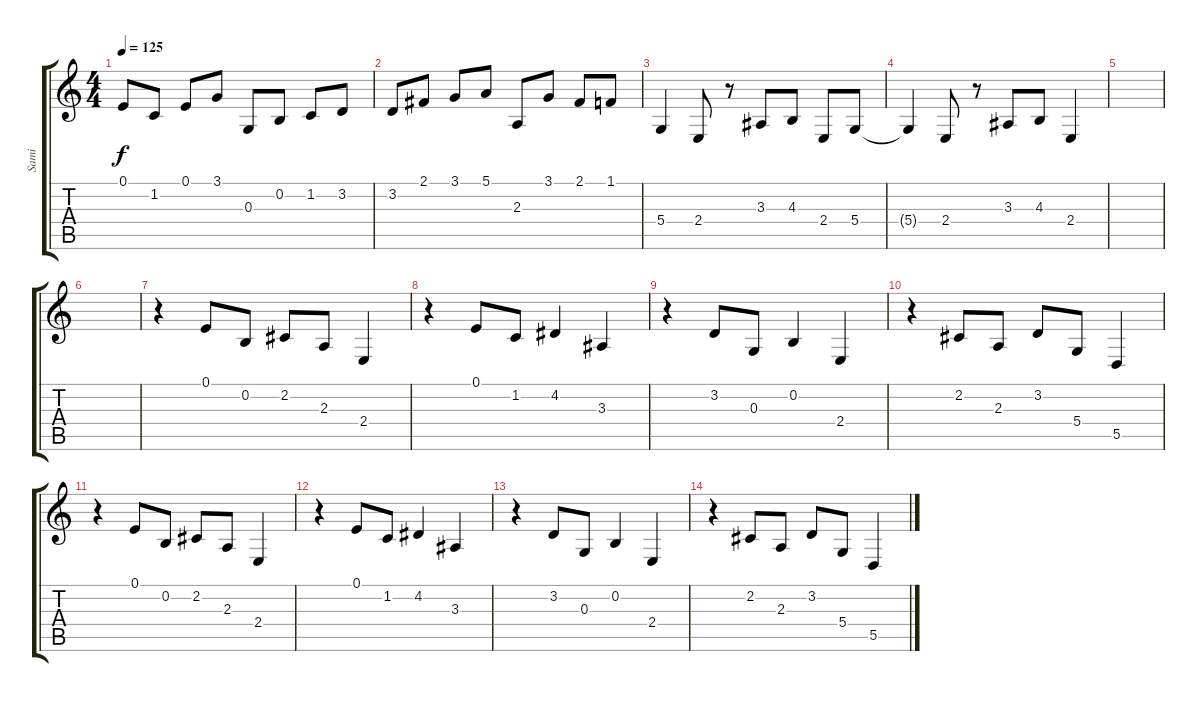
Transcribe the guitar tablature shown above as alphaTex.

\track ("Sami" "Sami") {instrument drawbarorgan}
\staff {score tabs}
\tuning (E4 B3 G3 D3 A2 E2) {hide}
\ts (4 4)
\tempo 125
\clef g2
\ks c
0.1.8{dy f} 1.2.8 0.1.8 3.1.8 0.3.8 0.2.8 1.2.8 3.2.8 |
3.2.8 2.1.8 3.1.8 5.1.8 2.3.8 3.1.8 2.1.8 1.1.8 |
5.4.4 2.4.8 r.8 3.3.8 4.3.8 2.4.8 5.4.8 |
5.4{t}.4 2.4.8 r.8 3.3.8 4.3.8 2.4.4 |
|
|
r.4 0.1.8 0.2.8 2.2.8 2.3.8 2.4.4 |
r.4 0.1.8 1.2.8 4.2.4 3.3.4 |
r.4 3.2.8 0.3.8 0.2.4 2.4.4 |
r.4 2.2.8 2.3.8 3.2.8 5.4.8 5.5.4 |
r.4 0.1.8 0.2.8 2.2.8 2.3.8 2.4.4 |
r.4 0.1.8 1.2.8 4.2.4 3.3.4 |
r.4 3.2.8 0.3.8 0.2.4 2.4.4 |
r.4 2.2.8 2.3.8 3.2.8 5.4.8 5.5.4
